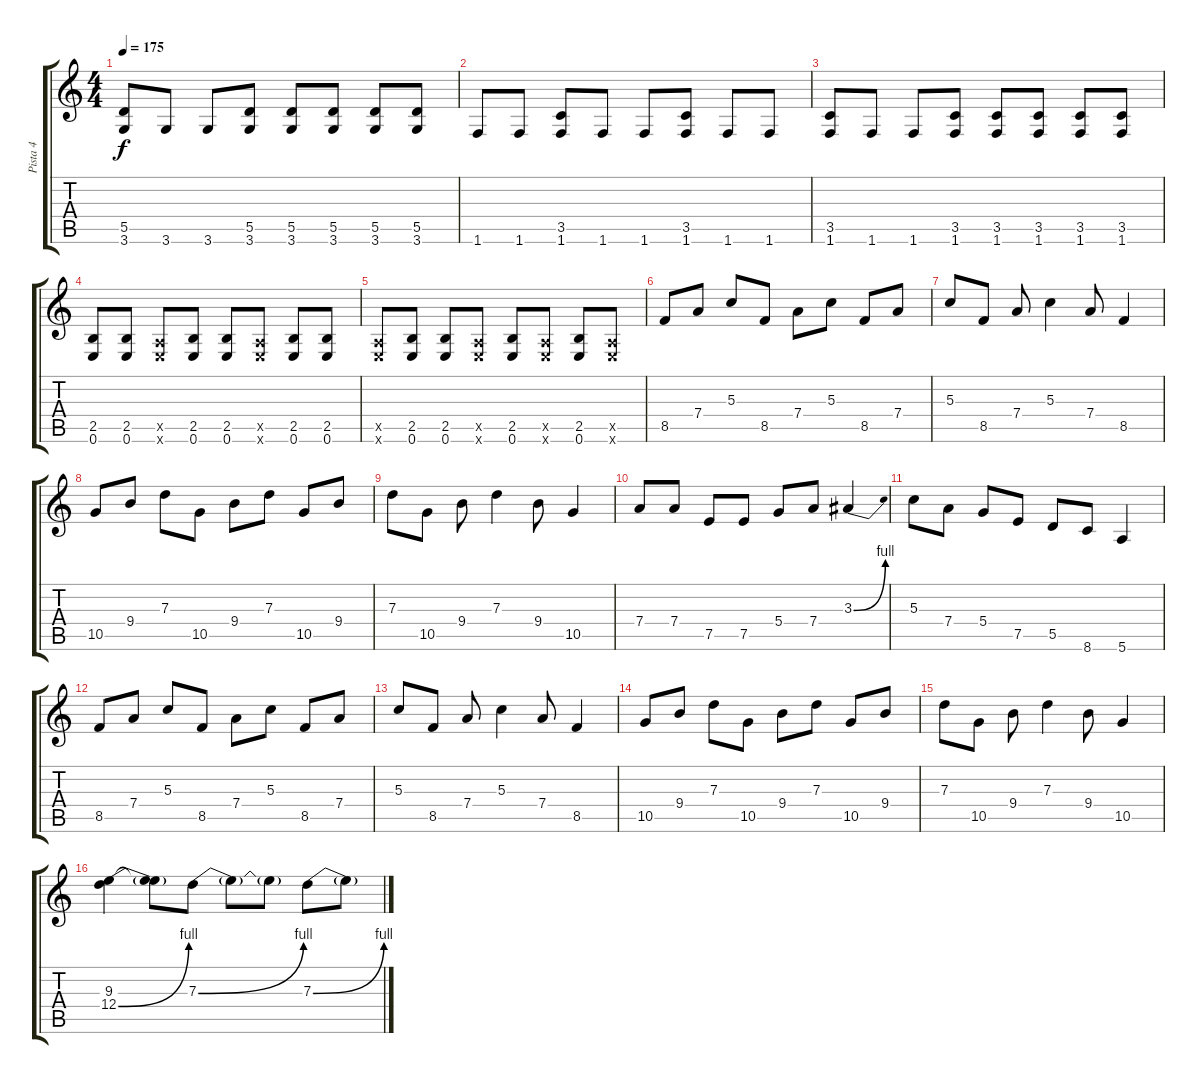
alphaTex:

\track ("Pista 4" "Pista 4") {instrument distortionguitar}
\staff {score tabs}
\tuning (E4 B3 G3 D3 A2 E2) {hide}
\ts (4 4)
\tempo 175
\clef g2
\ks c
(5.5 3.6).8{dy f} 3.6.8 3.6.8 (5.5 3.6).8 (5.5 3.6).8 (5.5 3.6).8 (5.5 3.6).8 (5.5 3.6).8 |
1.6.8 1.6.8 (3.5 1.6).8 1.6.8 1.6.8 (3.5 1.6).8 1.6.8 1.6.8 |
(3.5 1.6).8 1.6.8 1.6.8 (3.5 1.6).8 (3.5 1.6).8 (3.5 1.6).8 (3.5 1.6).8 (3.5 1.6).8 |
(2.5 0.6).8 (2.5 0.6).8 (0.5{x} 0.6{x}).8 (2.5 0.6).8 (2.5 0.6).8 (0.5{x} 0.6{x}).8 (2.5 0.6).8 (2.5 0.6).8 |
(0.5{x} 0.6{x}).8 (2.5 0.6).8 (2.5 0.6).8 (0.5{x} 0.6{x}).8 (2.5 0.6).8 (0.5{x} 0.6{x}).8 (2.5 0.6).8 (0.5{x} 0.6{x}).8 |
8.5.8 7.4.8 5.3.8 8.5.8 7.4.8 5.3.8 8.5.8 7.4.8 |
5.3.8 8.5.8 7.4.8 5.3.4 7.4.8 8.5.4 |
10.5.8 9.4.8 7.3.8 10.5.8 9.4.8 7.3.8 10.5.8 9.4.8 |
7.3.8 10.5.8 9.4.8 7.3.4 9.4.8 10.5.4 |
7.4.8 7.4.8 7.5.8 7.5.8 5.4.8 7.4.8 3.3{be (bend 0 0 60 4)}.4 |
5.3.8 7.4.8 5.4.8 7.5.8 5.5.8 8.6.8 5.6.4 |
8.5.8 7.4.8 5.3.8 8.5.8 7.4.8 5.3.8 8.5.8 7.4.8 |
5.3.8 8.5.8 7.4.8 5.3.4 7.4.8 8.5.4 |
10.5.8 9.4.8 7.3.8 10.5.8 9.4.8 7.3.8 10.5.8 9.4.8 |
7.3.8 10.5.8 9.4.8 7.3.4 9.4.8 10.5.4 |
(9.3 12.4{be (bend 0 0 60 4)}).4 (9.3{t} 12.4{t}).8 7.3{be (bend 0 0 60 4)}.8 7.3{t}.8 7.3{t}.8 7.3{be (bend 0 0 60 4)}.8 7.3{t}.8
